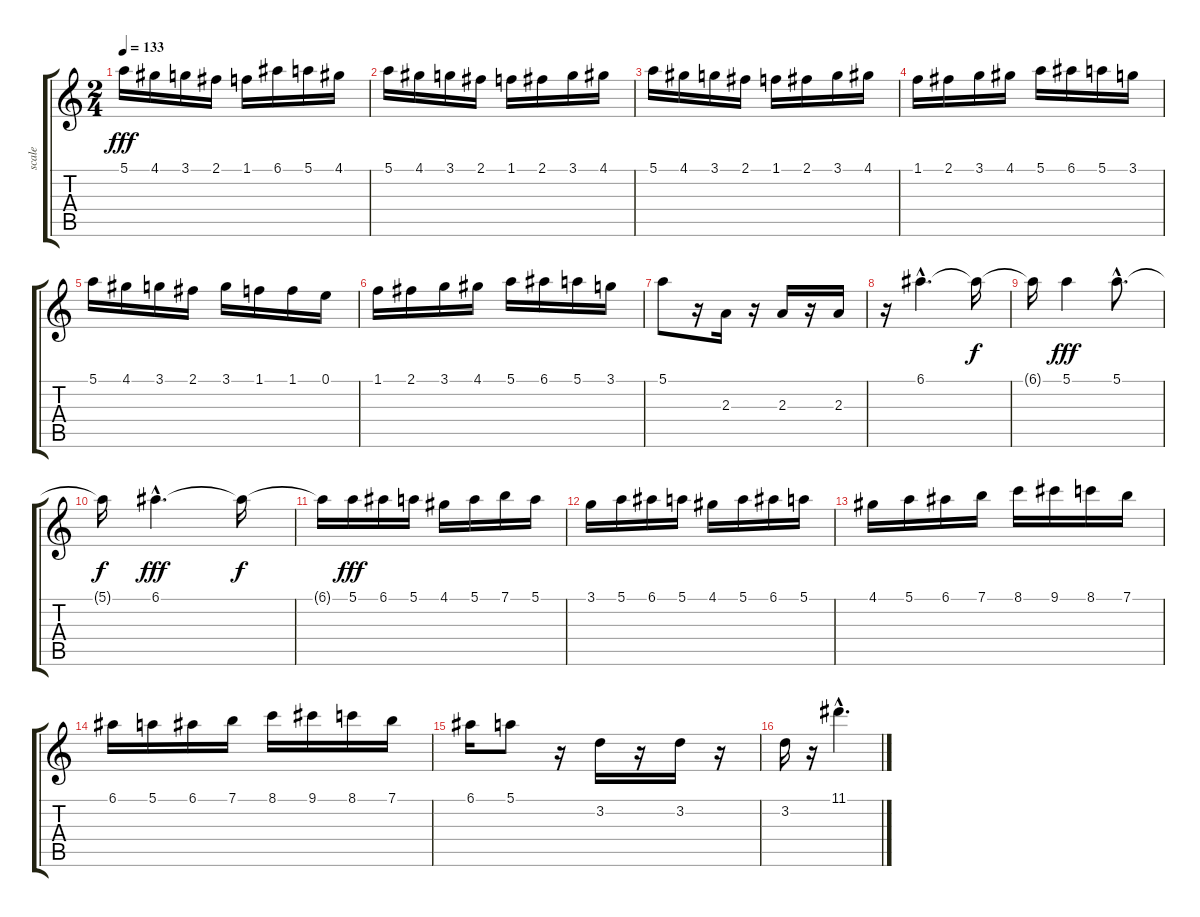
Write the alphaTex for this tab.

\track ("scale" "scale") {instrument acousticguitarsteel}
\staff {score tabs}
\tuning (E4 B3 G3 D3 A2 E2) {hide}
\ts (2 4)
\tempo 133
\clef g2
\ks c
5.1.16{dy fff} 4.1.16 3.1.16 2.1.16 1.1.16 6.1.16 5.1.16 4.1.16 |
5.1.16 4.1.16 3.1.16 2.1.16 1.1.16 2.1.16 3.1.16 4.1.16 |
5.1.16 4.1.16 3.1.16 2.1.16 1.1.16 2.1.16 3.1.16 4.1.16 |
1.1.16 2.1.16 3.1.16 4.1.16 5.1.16 6.1.16 5.1.16 3.1.16 |
5.1.16 4.1.16 3.1.16 2.1.16 3.1.16 1.1.16 1.1.16 0.1.16 |
1.1.16 2.1.16 3.1.16 4.1.16 5.1.16 6.1.16 5.1.16 3.1.16 |
5.1.8 r.16 2.3.16 r.16 2.3.16 r.16 2.3.16 |
r.16 6.1{hac}.4{d} 6.1{t}.16{dy f} |
6.1{t}.16 5.1.4{dy fff} 5.1{hac}.8{d} |
5.1{t}.16{dy f} 6.1{hac}.4{d dy fff} 6.1{t}.16{dy f} |
6.1{t}.16 5.1.16{dy fff} 6.1.16 5.1.16 4.1.16 5.1.16 7.1.16 5.1.16 |
3.1.16 5.1.16 6.1.16 5.1.16 4.1.16 5.1.16 6.1.16 5.1.16 |
4.1.16 5.1.16 6.1.16 7.1.16 8.1.16 9.1.16 8.1.16 7.1.16 |
6.1.16 5.1.16 6.1.16 7.1.16 8.1.16 9.1.16 8.1.16 7.1.16 |
6.1.16 5.1.8 r.16 3.2.16 r.16 3.2.16 r.16 |
3.2.16 r.16 11.1{hac}.4{d}
